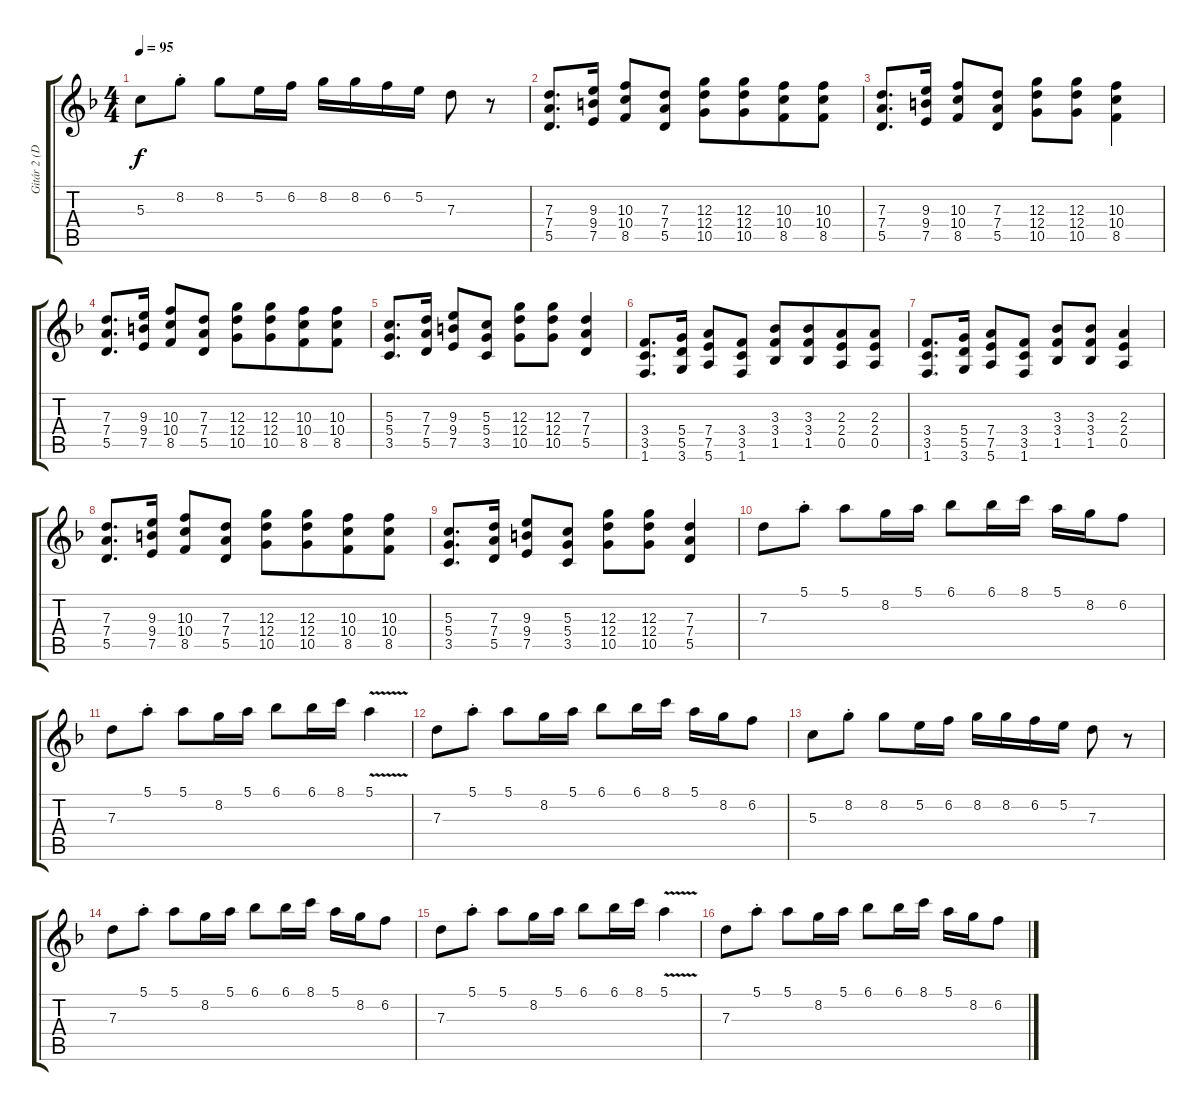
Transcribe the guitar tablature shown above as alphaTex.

\track ("Gitár 2 (Dave Murray)" "Gitár 2 (D") {instrument distortionguitar}
\staff {score tabs}
\tuning (E4 B3 G3 D3 A2 E2) {hide}
\ts (4 4)
\tempo 95
\clef g2
\ks f
5.3.8{dy f} 8.2{st}.8 8.2.8 5.2.16 6.2.16 8.2.16 8.2.16 6.2.16 5.2.16 7.3.8 r.8 |
(7.3 7.4 5.5).8{d} (9.3 9.4 7.5).16 (10.3 10.4 8.5).8 (7.3 7.4 5.5).8 (12.3 12.4 10.5).8 (12.3 12.4 10.5).8{beam merge} (10.3 10.4 8.5).8 (10.3 10.4 8.5).8 |
(7.3 7.4 5.5).8{d} (9.3 9.4 7.5).16 (10.3 10.4 8.5).8 (7.3 7.4 5.5).8 (12.3 12.4 10.5).8 (12.3 12.4 10.5).8{beam merge} (10.3 10.4 8.5).4 |
(7.3 7.4 5.5).8{d} (9.3 9.4 7.5).16 (10.3 10.4 8.5).8 (7.3 7.4 5.5).8 (12.3 12.4 10.5).8 (12.3 12.4 10.5).8{beam merge} (10.3 10.4 8.5).8 (10.3 10.4 8.5).8 |
(5.3 5.4 3.5).8{d} (7.3 7.4 5.5).16 (9.3 9.4 7.5).8 (5.3 5.4 3.5).8 (12.3 12.4 10.5).8 (12.3 12.4 10.5).8 (7.3 7.4 5.5).4 |
(3.4 3.5 1.6).8{d} (5.4 5.5 3.6).16 (7.4 7.5 5.6).8 (3.4 3.5 1.6).8 (3.3 3.4 1.5).8 (3.3 3.4 1.5).8{beam merge} (2.3 2.4 0.5).8 (2.3 2.4 0.5).8 |
(3.4 3.5 1.6).8{d} (5.4 5.5 3.6).16 (7.4 7.5 5.6).8 (3.4 3.5 1.6).8 (3.3 3.4 1.5).8 (3.3 3.4 1.5).8{beam merge} (2.3 2.4 0.5).4 |
(7.3 7.4 5.5).8{d} (9.3 9.4 7.5).16 (10.3 10.4 8.5).8 (7.3 7.4 5.5).8 (12.3 12.4 10.5).8 (12.3 12.4 10.5).8{beam merge} (10.3 10.4 8.5).8 (10.3 10.4 8.5).8 |
(5.3 5.4 3.5).8{d} (7.3 7.4 5.5).16 (9.3 9.4 7.5).8 (5.3 5.4 3.5).8 (12.3 12.4 10.5).8 (12.3 12.4 10.5).8 (7.3 7.4 5.5).4 |
7.3.8 5.1{st}.8 5.1.8 8.2.16 5.1.16 6.1.8 6.1.16 8.1.16 5.1.16 8.2.16 6.2.8 |
7.3.8 5.1{st}.8 5.1.8 8.2.16 5.1.16 6.1.8 6.1.16 8.1.16 5.1{v}.4 |
7.3.8 5.1{st}.8 5.1.8 8.2.16 5.1.16 6.1.8 6.1.16 8.1.16 5.1.16 8.2.16 6.2.8 |
5.3.8 8.2{st}.8 8.2.8 5.2.16 6.2.16 8.2.16 8.2.16 6.2.16 5.2.16 7.3.8 r.8 |
7.3.8 5.1{st}.8 5.1.8 8.2.16 5.1.16 6.1.8 6.1.16 8.1.16 5.1.16 8.2.16 6.2.8 |
7.3.8 5.1{st}.8 5.1.8 8.2.16 5.1.16 6.1.8 6.1.16 8.1.16 5.1{v}.4 |
7.3.8 5.1{st}.8 5.1.8 8.2.16 5.1.16 6.1.8 6.1.16 8.1.16 5.1.16 8.2.16 6.2.8
